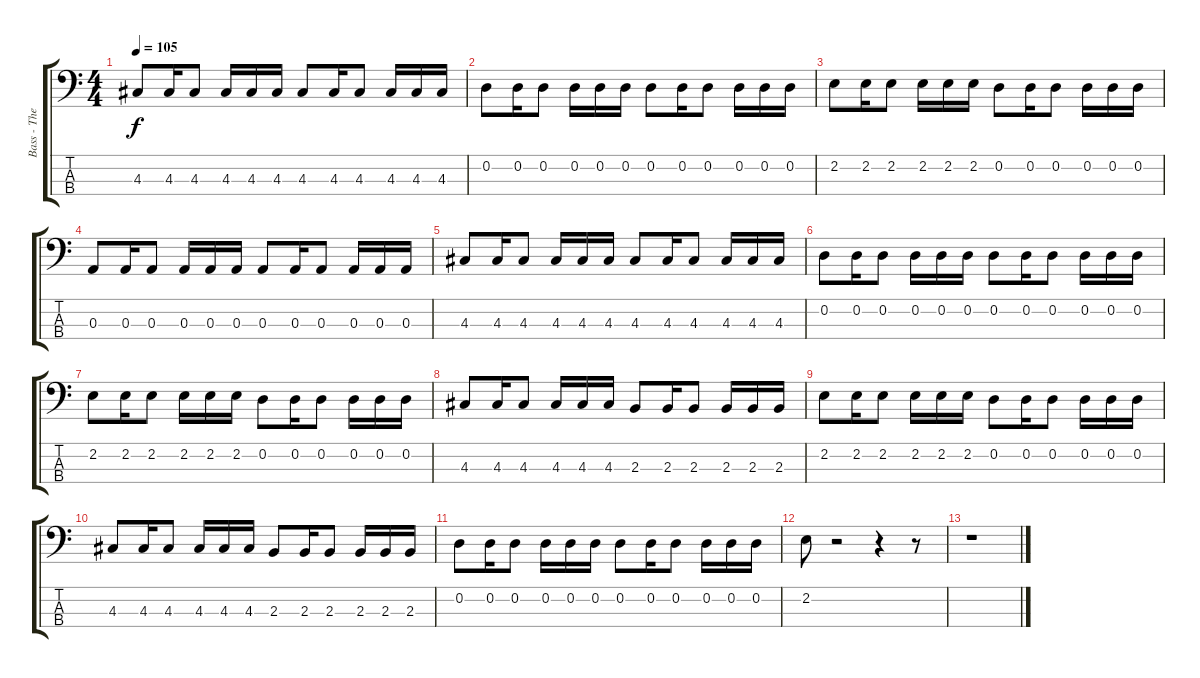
\track ("Bass - The \"Incredible\" Hagen" "Bass - The") {instrument electricbassfinger}
\staff {score tabs}
\tuning (G2 D2 A1 E1) {hide}
\ts (4 4)
\tempo 105
\clef f4
\ks c
4.3.8{dy f} 4.3.16 4.3.8 4.3.16 4.3.16 4.3.16 4.3.8 4.3.16 4.3.8 4.3.16 4.3.16 4.3.16 |
0.2.8 0.2.16 0.2.8 0.2.16 0.2.16 0.2.16 0.2.8 0.2.16 0.2.8 0.2.16 0.2.16 0.2.16 |
2.2.8 2.2.16 2.2.8 2.2.16 2.2.16 2.2.16 0.2.8 0.2.16 0.2.8 0.2.16 0.2.16 0.2.16 |
0.3.8 0.3.16 0.3.8 0.3.16 0.3.16 0.3.16 0.3.8 0.3.16 0.3.8 0.3.16 0.3.16 0.3.16 |
4.3.8 4.3.16 4.3.8 4.3.16 4.3.16 4.3.16 4.3.8 4.3.16 4.3.8 4.3.16 4.3.16 4.3.16 |
0.2.8 0.2.16 0.2.8 0.2.16 0.2.16 0.2.16 0.2.8 0.2.16 0.2.8 0.2.16 0.2.16 0.2.16 |
2.2.8 2.2.16 2.2.8 2.2.16 2.2.16 2.2.16 0.2.8 0.2.16 0.2.8 0.2.16 0.2.16 0.2.16 |
4.3.8 4.3.16 4.3.8 4.3.16 4.3.16 4.3.16 2.3.8 2.3.16 2.3.8 2.3.16 2.3.16 2.3.16 |
2.2.8 2.2.16 2.2.8 2.2.16 2.2.16 2.2.16 0.2.8 0.2.16 0.2.8 0.2.16 0.2.16 0.2.16 |
4.3.8 4.3.16 4.3.8 4.3.16 4.3.16 4.3.16 2.3.8 2.3.16 2.3.8 2.3.16 2.3.16 2.3.16 |
0.2.8 0.2.16 0.2.8 0.2.16 0.2.16 0.2.16 0.2.8 0.2.16 0.2.8 0.2.16 0.2.16 0.2.16 |
2.2.8 r.2 r.4 r.8 |
r.1
